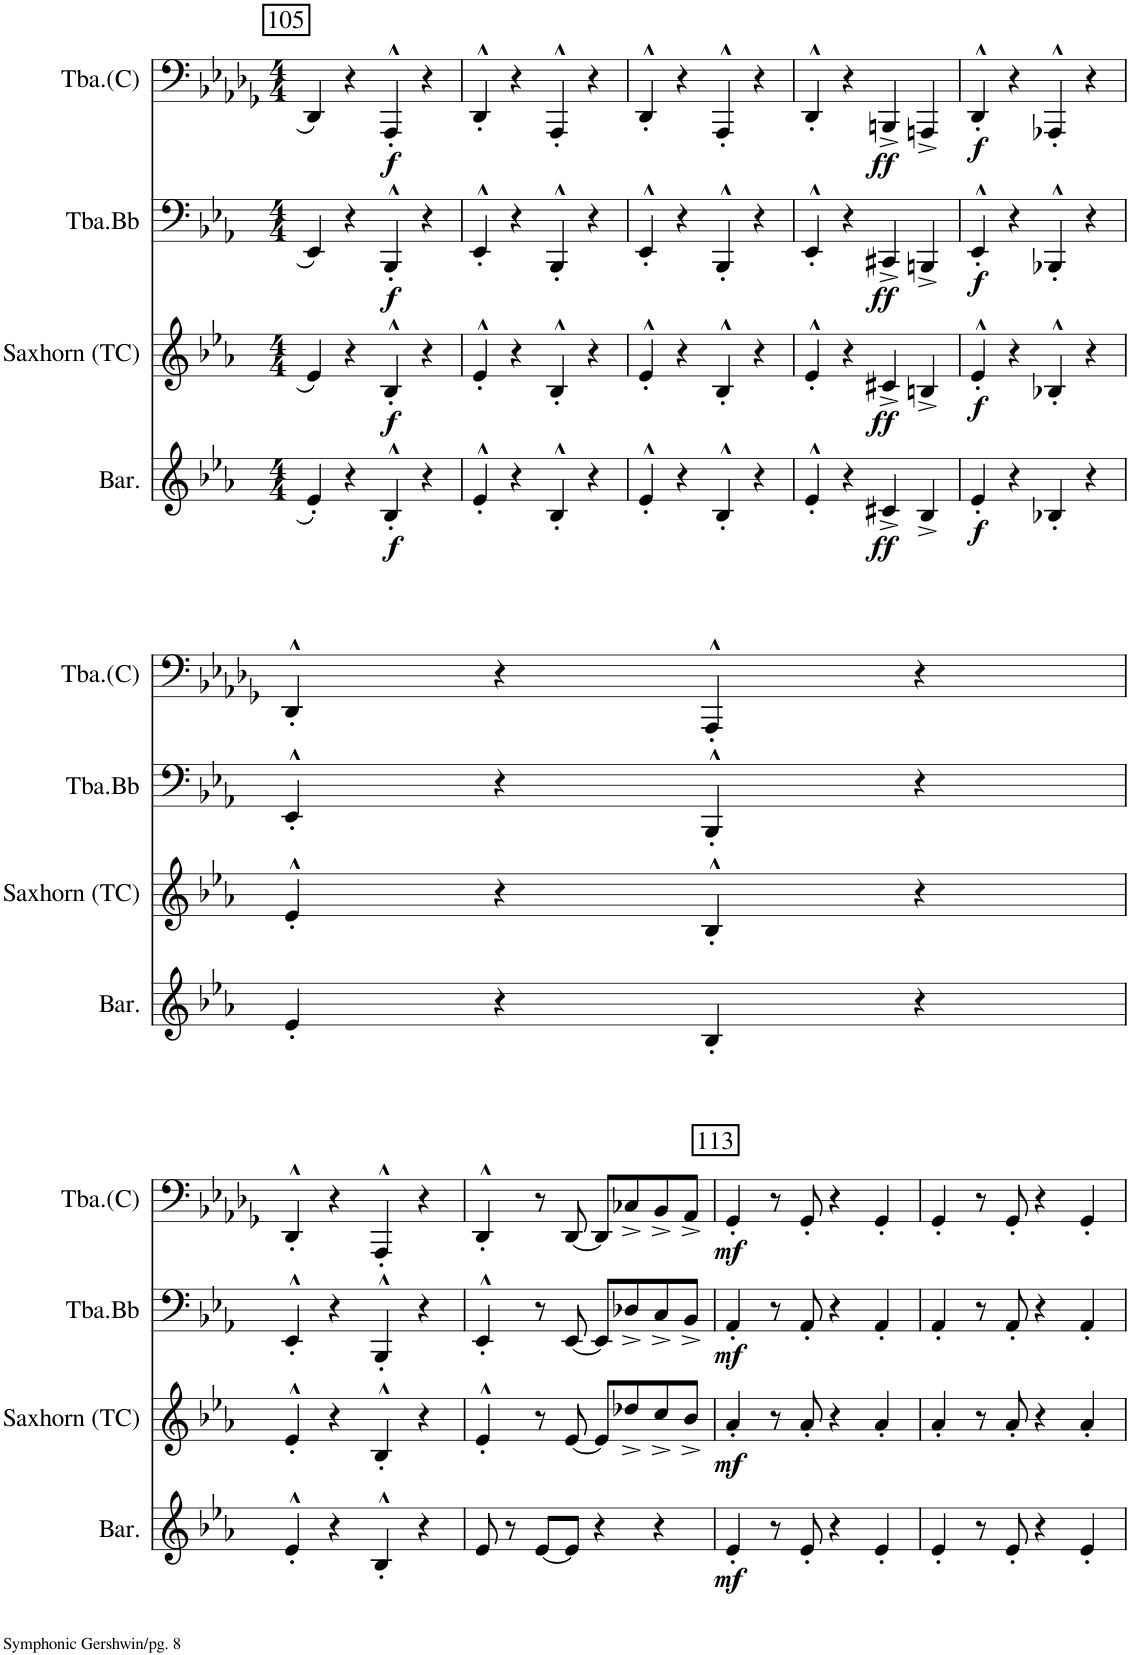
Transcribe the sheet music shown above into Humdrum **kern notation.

**kern	**dynam	**kern	**dynam	**kern	**dynam	**kern	**dynam
*part4	*part4	*part3	*part3	*part2	*part2	*part1	*part1
*staff4	*staff4	*staff3	*staff3	*staff2	*staff2	*staff1	*staff1
*I"Baritone	*	*I"Saxhorn Bb / Euphonium Bb (TC)	*	*I"Tuba Sib (BC)	*	*I"Tuba (Ut)	*
*I'Bar.	*	*I'Saxhorn (TC)	*	*I'Tba.Bb	*	*	*
!!LO:PB:g=z
*clefG2	*	*clefG2	*	*clefF4	*	*clefF4	*
*Trd1c2	*	*Trd15c26	*	*Trd1c2	*	*	*
*k[b-e-a-]	*	*k[b-e-a-]	*	*k[b-e-a-]	*	*k[b-e-a-d-g-]	*
*M4/4	*	*M4/4	*	*M4/4	*	*M4/4	*
!!LO:REH:place=s1:a:cj:fs=12:t=105
=105	=105	=105	=105	=105	=105	=105	=105
4e-'/	.	4e-/	.	4EE-/	.	4DD-/	.
4r	.	4r	.	4r	.	4r	.
!	!LO:DY:b	!	!LO:DY:b	!	!LO:DY:b	!	!LO:DY:b
4B-'^^/	f	4B-'^^/	f	4BBB-'^^/	f	4AAA-'^^/	f
4r	.	4r	.	4r	.	4r	.
=106	=106	=106	=106	=106	=106	=106	=106
4e-'^^/	.	4e-'^^/	.	4EE-'^^/	.	4DD-'^^/	.
4r	.	4r	.	4r	.	4r	.
4B-'^^/	.	4B-'^^/	.	4BBB-'^^/	.	4AAA-'^^/	.
4r	.	4r	.	4r	.	4r	.
=107	=107	=107	=107	=107	=107	=107	=107
4e-'^^/	.	4e-'^^/	.	4EE-'^^/	.	4DD-'^^/	.
4r	.	4r	.	4r	.	4r	.
4B-'^^/	.	4B-'^^/	.	4BBB-'^^/	.	4AAA-'^^/	.
4r	.	4r	.	4r	.	4r	.
=108	=108	=108	=108	=108	=108	=108	=108
4e-'^^/	.	4e-'^^/	.	4EE-'^^/	.	4DD-'^^/	.
4r	.	4r	.	4r	.	4r	.
!	!LO:DY:b	!	!LO:DY:b	!	!LO:DY:b	!	!LO:DY:b
4c#X^/	ff	4c#X^/	ff	4CC#X^/	ff	4BBBn^/	ff
4B-^/	.	4Bn^/	.	4BBBn^/	.	4AAAn^/	.
=109	=109	=109	=109	=109	=109	=109	=109
!	!LO:DY:b	!	!LO:DY:b	!	!LO:DY:b	!	!LO:DY:b
4e-'/	f	4e-'^^/	f	4EE-'^^/	f	4DD-'^^/	f
4r	.	4r	.	4r	.	4r	.
4B-X'/	.	4B-X'^^/	.	4BBB-X'^^/	.	4AAA-X'^^/	.
4r	.	4r	.	4r	.	4r	.
!!LO:LB:g=z
=110	=110	=110	=110	=110	=110	=110	=110
4e-'/	.	4e-'^^/	.	4EE-'^^/	.	4DD-'^^/	.
4r	.	4r	.	4r	.	4r	.
4B-'/	.	4B-'^^/	.	4BBB-'^^/	.	4AAA-'^^/	.
4r	.	4r	.	4r	.	4r	.
!!LO:LB:g=z
=111	=111	=111	=111	=111	=111	=111	=111
4e-'^^/	.	4e-'^^/	.	4EE-'^^/	.	4DD-'^^/	.
4r	.	4r	.	4r	.	4r	.
4B-'^^/	.	4B-'^^/	.	4BBB-'^^/	.	4AAA-'^^/	.
4r	.	4r	.	4r	.	4r	.
=112	=112	=112	=112	=112	=112	=112	=112
8e-/	.	4e-'^^/	.	4EE-'^^/	.	4DD-'^^/	.
8r	.	.	.	.	.	.	.
[8e-/L	.	8r	.	8r	.	8r	.
8e-/J]	.	[8e-/	.	[8EE-/	.	[8DD-/	.
4r	.	8e-/L]	.	8EE-/L]	.	8DD-/L]	.
.	.	8dd-X^/	.	8D-X^/	.	8C-X^/	.
4r	.	8cc^/	.	8C^/	.	8BB-^/	.
.	.	8b-^/J	.	8BB-^/J	.	8AA-^/J	.
!!LO:REH:place=s1:a:cj:fs=12:t=113
=113	=113	=113	=113	=113	=113	=113	=113
!	!LO:DY:b	!	!LO:DY:b	!	!LO:DY:b	!	!LO:DY:b
4e-'/	mf	4a-'/	mf	4AA-'/	mf	4GG-'/	mf
8r	.	8r	.	8r	.	8r	.
8e-'/	.	8a-'/	.	8AA-'/	.	8GG-'/	.
4r	.	4r	.	4r	.	4r	.
4e-'/	.	4a-'/	.	4AA-'/	.	4GG-'/	.
=114	=114	=114	=114	=114	=114	=114	=114
4e-'/	.	4a-'/	.	4AA-'/	.	4GG-'/	.
8r	.	8r	.	8r	.	8r	.
8e-'/	.	8a-'/	.	8AA-'/	.	8GG-'/	.
4r	.	4r	.	4r	.	4r	.
4e-'/	.	4a-'/	.	4AA-'/	.	4GG-'/	.
=	=	=	=	=	=	=	=
*-	*-	*-	*-	*-	*-	*-	*-
